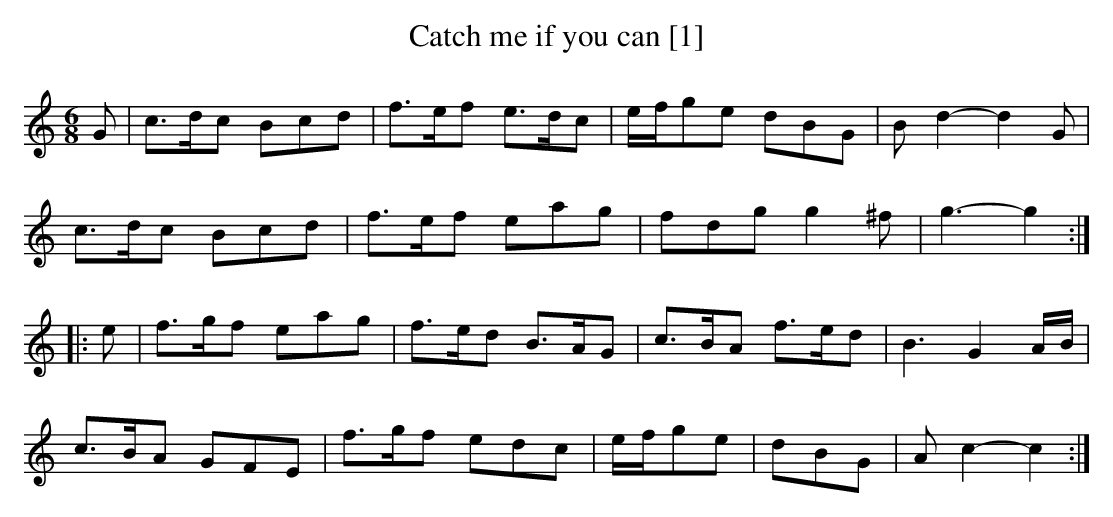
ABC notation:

X:1
T:Catch me if you can [1]
M:6/8
L:1/8
K:C
G|c>dc Bcd|f>ef e>dc|e/f/ge dBG|Bd2- d2G|
c>dc Bcd|f>ef eag|fdg g2^f|g3- g2:|
|:e|f>gf eag|f>ed B>AG|c>BA f>ed|B3 G2A/B/|
c>BA GFE|f>gf edc|e/f/ge|dBG |Ac2- c2:|]
